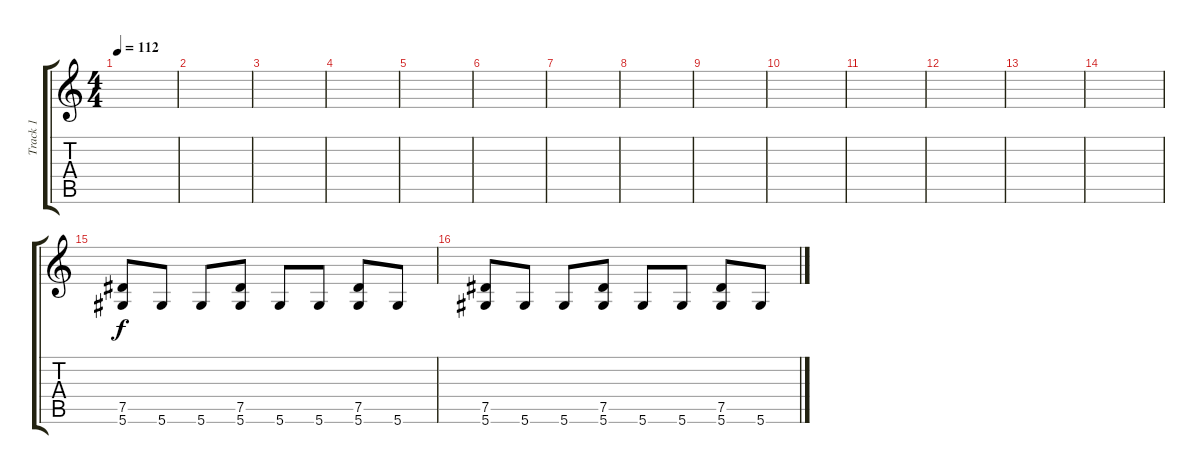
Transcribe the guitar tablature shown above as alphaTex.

\track ("Track 1" "Track 1") {instrument overdrivenguitar}
\staff {score tabs}
\tuning (Eb4 Bb3 Gb3 Db3 Ab2 Eb2) {hide}
\ts (4 4)
\tempo 112
\clef g2
\ks c
|
|
|
|
|
|
|
|
|
|
|
|
|
|
(7.5 5.6).8 5.6.8 5.6.8 (7.5 5.6).8 5.6.8 5.6.8 (7.5 5.6).8 5.6.8 |
(7.5 5.6).8 5.6.8 5.6.8 (7.5 5.6).8 5.6.8 5.6.8 (7.5 5.6).8 5.6.8
